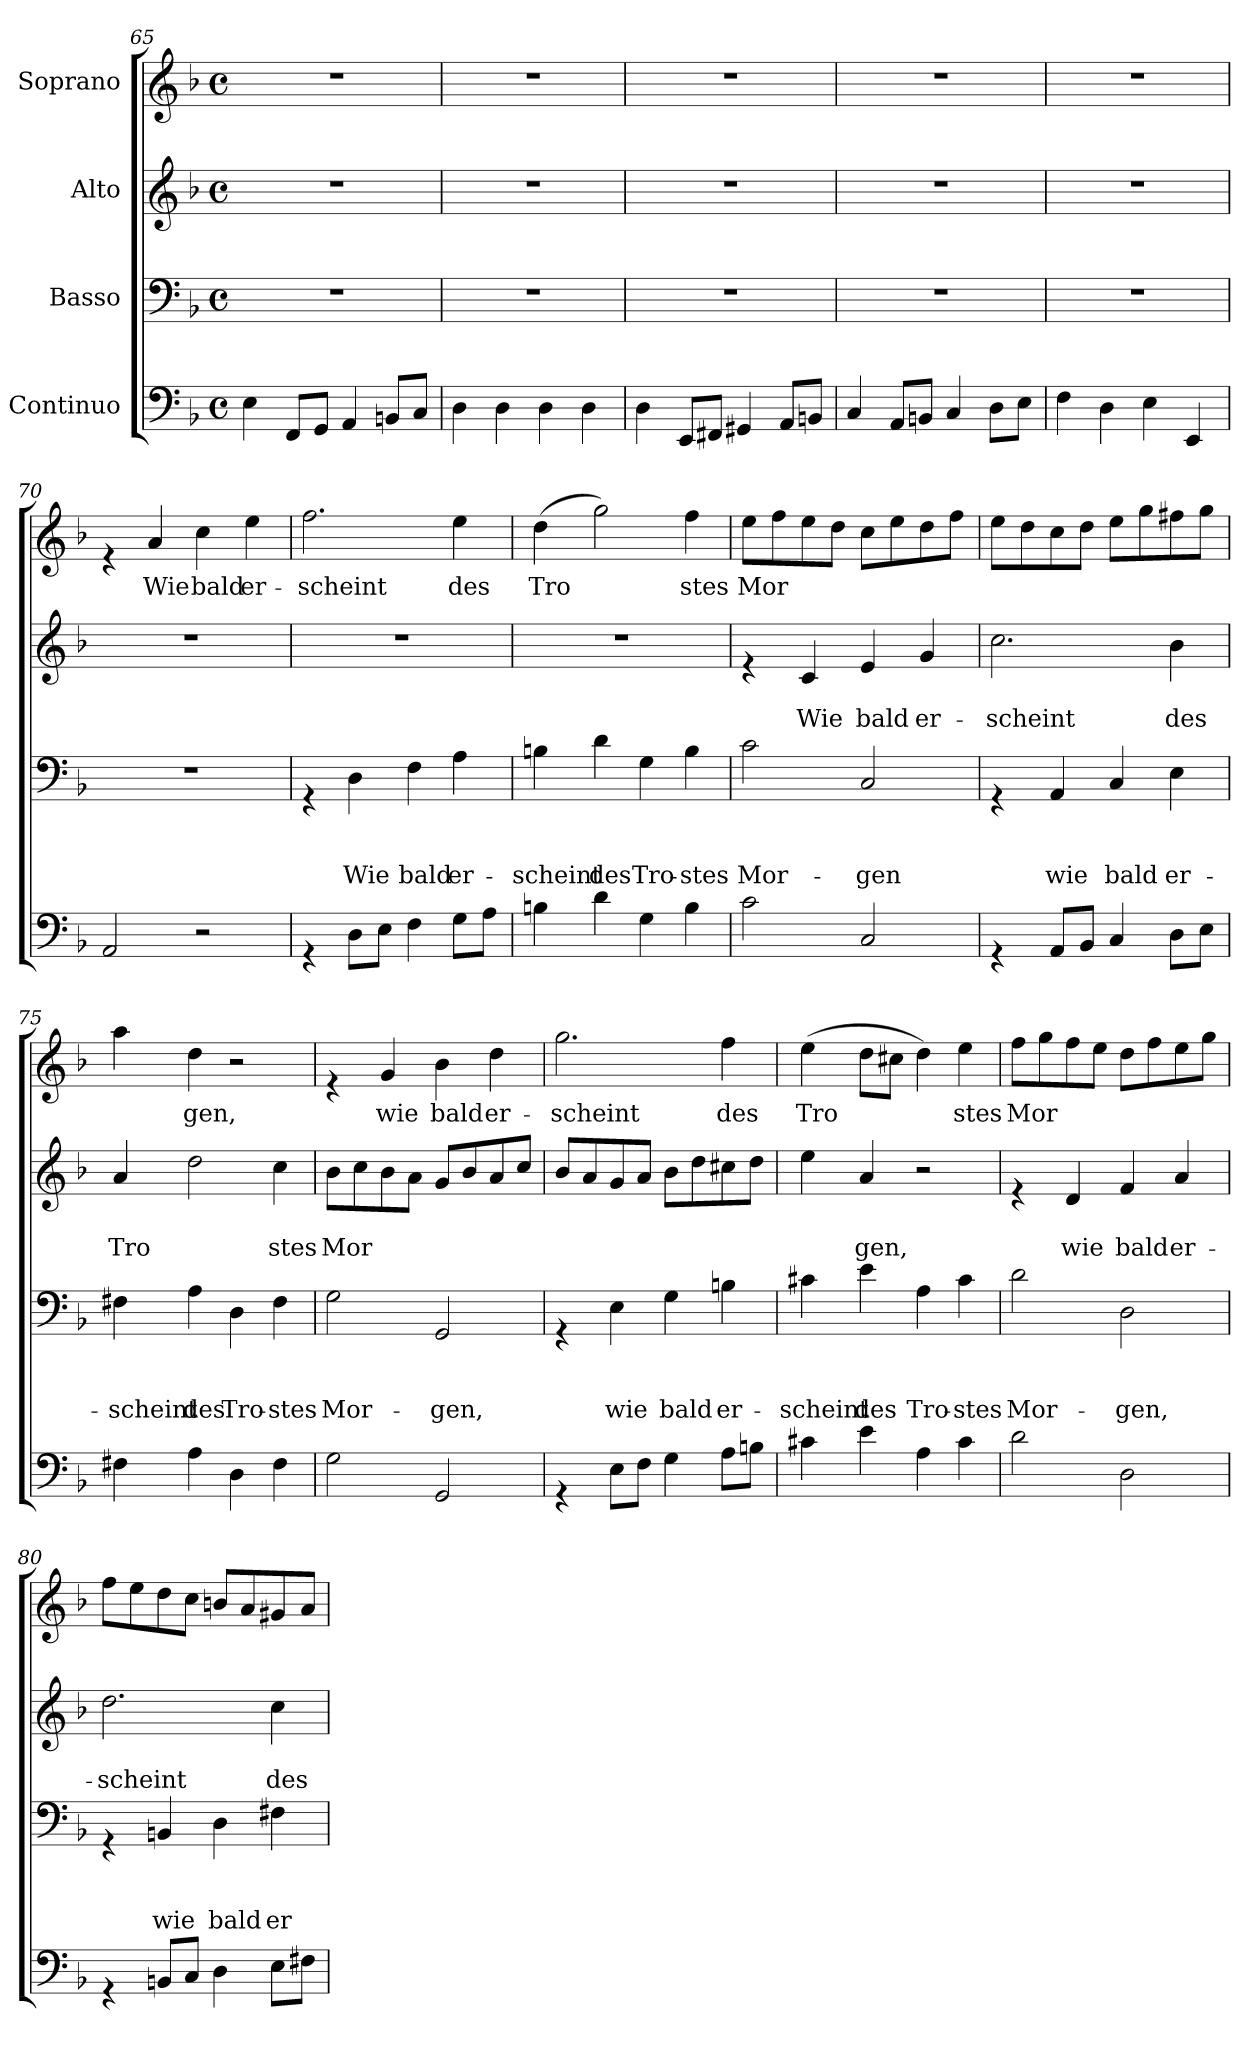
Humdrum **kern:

**kern	**kern	**text	**text	**text	**kern	**text	**text	**kern	**text
*part4	*part3	*part3	*part3	*part3	*part2	*part2	*part2	*part1	*part1
*staff4	*staff3	*staff3	*staff3	*staff3	*staff2	*staff2	*staff2	*staff1	*staff1
*I"Continuo	*I"Basso	*	*	*	*I"Alto	*	*	*I"Soprano	*
*clefF4	*clefF4	*	*	*	*clefG2	*	*	*clefG2	*
*k[b-]	*k[b-]	*	*	*	*k[b-]	*	*	*k[b-]	*
*F:	*F:	*	*	*	*F:	*	*	*F:	*
*M4/4	*M4/4	*	*	*	*M4/4	*	*	*M4/4	*
*met(c)	*met(c)	*	*	*	*met(c)	*	*	*met(c)	*
=65	=65	=65	=65	=65	=65	=65	=65	=65	=65
4E\	1r	.	.	.	1r	.	.	1r	.
8FF/L	.	.	.	.	.	.	.	.	.
8GG/J	.	.	.	.	.	.	.	.	.
4AA/	.	.	.	.	.	.	.	.	.
8BBn/L	.	.	.	.	.	.	.	.	.
8C/J	.	.	.	.	.	.	.	.	.
!!LO:LB:g=z
=66	=66	=66	=66	=66	=66	=66	=66	=66	=66
4D\	1r	.	.	.	1r	.	.	1r	.
4D\	.	.	.	.	.	.	.	.	.
4D\	.	.	.	.	.	.	.	.	.
4D\	.	.	.	.	.	.	.	.	.
!!LO:LB:g=z
=67	=67	=67	=67	=67	=67	=67	=67	=67	=67
4D\	1r	.	.	.	1r	.	.	1r	.
8EE/L	.	.	.	.	.	.	.	.	.
8FF#X/J	.	.	.	.	.	.	.	.	.
4GG#X/	.	.	.	.	.	.	.	.	.
8AA/L	.	.	.	.	.	.	.	.	.
8BBn/J	.	.	.	.	.	.	.	.	.
=68	=68	=68	=68	=68	=68	=68	=68	=68	=68
4C/	1r	.	.	.	1r	.	.	1r	.
8AA/L	.	.	.	.	.	.	.	.	.
8BBn/J	.	.	.	.	.	.	.	.	.
4C/	.	.	.	.	.	.	.	.	.
8D\L	.	.	.	.	.	.	.	.	.
8E\J	.	.	.	.	.	.	.	.	.
=69	=69	=69	=69	=69	=69	=69	=69	=69	=69
4F\	1r	.	.	.	1r	.	.	1r	.
4D\	.	.	.	.	.	.	.	.	.
4E\	.	.	.	.	.	.	.	.	.
4EE/	.	.	.	.	.	.	.	.	.
=70	=70	=70	=70	=70	=70	=70	=70	=70	=70
2AA/	1r	.	.	.	1r	.	.	4re	.
!	!	!	!	!	!	!	!	!	!LO:LY:b
.	.	.	.	.	.	.	.	4a/	Wie
!	!	!	!	!	!	!	!	!	!LO:LY:b
2r	.	.	.	.	.	.	.	4cc\	bald
!	!	!	!	!	!	!	!	!	!LO:LY:b
.	.	.	.	.	.	.	.	4ee\	er-
=71	=71	=71	=71	=71	=71	=71	=71	=71	=71
!	!	!	!	!	!	!	!	!	!LO:LY:b
4rGG	4rGG	.	.	.	1r	.	.	2.ff\	-scheint
!	!	!	!	!LO:LY:b	!	!	!	!	!
8D\L	4D\	.	.	Wie	.	.	.	.	.
8E\J	.	.	.	.	.	.	.	.	.
!	!	!	!	!LO:LY:b	!	!	!	!	!
4F\	4F\	.	.	bald	.	.	.	.	.
!	!	!	!	!LO:LY:b	!	!	!	!	!LO:LY:b
8G\L	4A\	.	.	er-	.	.	.	4ee\	des
8A\J	.	.	.	.	.	.	.	.	.
=72	=72	=72	=72	=72	=72	=72	=72	=72	=72
!	!	!	!	!LO:LY:b	!	!	!	!	!LO:LY:b
4Bn\	4Bn\	.	.	-scheint	1r	.	.	(>4dd\	Tro
!	!	!	!	!LO:LY:b	!	!	!	!	!
4d\	4d\	.	.	des	.	.	.	2gg\)	.
!	!	!	!	!LO:LY:b	!	!	!	!	!
4G\	4G\	.	.	Tro-	.	.	.	.	.
!	!	!	!	!LO:LY:b	!	!	!	!	!LO:LY:b
4B\	4B\	.	.	-stes	.	.	.	4ff\	stes
!!LO:LB:g=z
=73	=73	=73	=73	=73	=73	=73	=73	=73	=73
!	!	!	!	!LO:LY:b	!	!	!	!	!LO:LY:b
2c\	2c\	.	.	Mor-	4re	.	.	8ee\L	Mor
.	.	.	.	.	.	.	.	8ff\	.
!	!	!	!	!	!	!	!LO:LY:b	!	!
.	.	.	.	.	4c/	.	Wie	8ee\	.
.	.	.	.	.	.	.	.	8dd\J	.
!	!	!	!	!LO:LY:b	!	!	!LO:LY:b	!	!
2C/	2C/	.	.	-gen	4e/	.	bald	8cc\L	.
.	.	.	.	.	.	.	.	8ee\	.
!	!	!	!	!	!	!	!LO:LY:b	!	!
.	.	.	.	.	4g/	.	er-	8dd\	.
.	.	.	.	.	.	.	.	8ff\J	.
=74	=74	=74	=74	=74	=74	=74	=74	=74	=74
!	!	!	!	!	!	!	!LO:LY:b	!	!
4rGG	4rGG	.	.	.	2.cc\	.	-scheint	8ee\L	.
.	.	.	.	.	.	.	.	8dd\	.
!	!	!	!	!LO:LY:b	!	!	!	!	!
8AA/L	4AA/	.	.	wie	.	.	.	8cc\	.
8BB-/J	.	.	.	.	.	.	.	8dd\J	.
!	!	!	!	!LO:LY:b	!	!	!	!	!
4C/	4C/	.	.	bald	.	.	.	8ee\L	.
.	.	.	.	.	.	.	.	8gg\	.
!	!	!	!	!LO:LY:b	!	!	!LO:LY:b	!	!
8D\L	4E\	.	.	er-	4b-\	.	des	8ff#X\	.
8E\J	.	.	.	.	.	.	.	8gg\J	.
=75	=75	=75	=75	=75	=75	=75	=75	=75	=75
!	!	!	!	!LO:LY:b	!	!	!LO:LY:b	!	!
4F#X\	4F#X\	.	.	-scheint	4a/	.	Tro	4aa\	.
!	!	!	!	!LO:LY:b	!	!	!	!	!LO:LY:b
4A\	4A\	.	.	des	2dd\	.	.	4dd\	gen,
!	!	!	!	!LO:LY:b	!	!	!	!	!
4D\	4D\	.	.	Tro-	.	.	.	2r	.
!	!	!	!	!LO:LY:b	!	!	!LO:LY:b	!	!
4F#\	4F#\	.	.	-stes	4cc\	.	stes	.	.
=76	=76	=76	=76	=76	=76	=76	=76	=76	=76
!	!	!	!	!LO:LY:b	!	!	!LO:LY:b	!	!
2G\	2G\	.	.	Mor-	8b-\L	.	Mor	4re	.
.	.	.	.	.	8cc\	.	.	.	.
!	!	!	!	!	!	!	!	!	!LO:LY:b
.	.	.	.	.	8b-\	.	.	4g/	wie
.	.	.	.	.	8a\J	.	.	.	.
!	!	!	!	!LO:LY:b	!	!	!	!	!LO:LY:b
2GG/	2GG/	.	.	-gen,	8g/L	.	.	4b-\	bald
.	.	.	.	.	8b-/	.	.	.	.
!	!	!	!	!	!	!	!	!	!LO:LY:b
.	.	.	.	.	8a/	.	.	4dd\	er-
.	.	.	.	.	8cc/J	.	.	.	.
=77	=77	=77	=77	=77	=77	=77	=77	=77	=77
!	!	!	!	!	!	!	!	!	!LO:LY:b
4rGG	4rGG	.	.	.	8b-/L	.	.	2.gg\	-scheint
.	.	.	.	.	8a/	.	.	.	.
!	!	!	!	!LO:LY:b	!	!	!	!	!
8E\L	4E\	.	.	wie	8g/	.	.	.	.
8F\J	.	.	.	.	8a/J	.	.	.	.
!	!	!	!	!LO:LY:b	!	!	!	!	!
4G\	4G\	.	.	bald	8b-\L	.	.	.	.
.	.	.	.	.	8dd\	.	.	.	.
!	!	!	!	!LO:LY:b	!	!	!	!	!LO:LY:b
8A\L	4Bn\	.	.	er-	8cc#X\	.	.	4ff\	des
8Bn\J	.	.	.	.	8dd\J	.	.	.	.
!!LO:LB:g=z
=78	=78	=78	=78	=78	=78	=78	=78	=78	=78
!	!	!	!	!LO:LY:b	!	!	!	!	!LO:LY:b
4c#X\	4c#X\	.	.	-scheint	4ee\	.	.	(>4ee\	Tro
!	!	!	!	!LO:LY:b	!	!	!LO:LY:b	!	!
4e\	4e\	.	.	des	4a/	.	gen,	8dd\L	.
.	.	.	.	.	.	.	.	8cc#X\J	.
!	!	!	!	!LO:LY:b	!	!	!	!	!
4A\	4A\	.	.	Tro-	2r	.	.	4dd\)	.
!	!	!	!	!LO:LY:b	!	!	!	!	!LO:LY:b
4c#\	4c#\	.	.	-stes	.	.	.	4ee\	stes
=79	=79	=79	=79	=79	=79	=79	=79	=79	=79
!	!	!	!	!LO:LY:b	!	!	!	!	!LO:LY:b
2d\	2d\	.	.	Mor-	4re	.	.	8ff\L	Mor
.	.	.	.	.	.	.	.	8gg\	.
!	!	!	!	!	!	!	!LO:LY:b	!	!
.	.	.	.	.	4d/	.	wie	8ff\	.
.	.	.	.	.	.	.	.	8ee\J	.
!	!	!	!	!LO:LY:b	!	!	!LO:LY:b	!	!
2D\	2D\	.	.	-gen,	4f/	.	bald	8dd\L	.
.	.	.	.	.	.	.	.	8ff\	.
!	!	!	!	!	!	!	!LO:LY:b	!	!
.	.	.	.	.	4a/	.	er-	8ee\	.
.	.	.	.	.	.	.	.	8gg\J	.
=80	=80	=80	=80	=80	=80	=80	=80	=80	=80
!	!	!	!	!	!	!	!LO:LY:b	!	!
4rGG	4rGG	.	.	.	2.dd\	.	-scheint	8ff\L	.
.	.	.	.	.	.	.	.	8ee\	.
!	!	!	!	!LO:LY:b	!	!	!	!	!
8BBn/L	4BBn/	.	.	wie	.	.	.	8dd\	.
8C/J	.	.	.	.	.	.	.	8cc\J	.
!	!	!	!	!LO:LY:b	!	!	!	!	!
4D\	4D\	.	.	bald	.	.	.	8bn/L	.
.	.	.	.	.	.	.	.	8a/	.
!	!	!	!	!LO:LY:b	!	!	!LO:LY:b	!	!
8E\L	4F#X\	.	.	er-	4cc\	.	des	8g#X/	.
8F#X\J	.	.	.	.	.	.	.	8a/J	.
=	=	=	=	=	=	=	=	=	=
*-	*-	*-	*-	*-	*-	*-	*-	*-	*-
